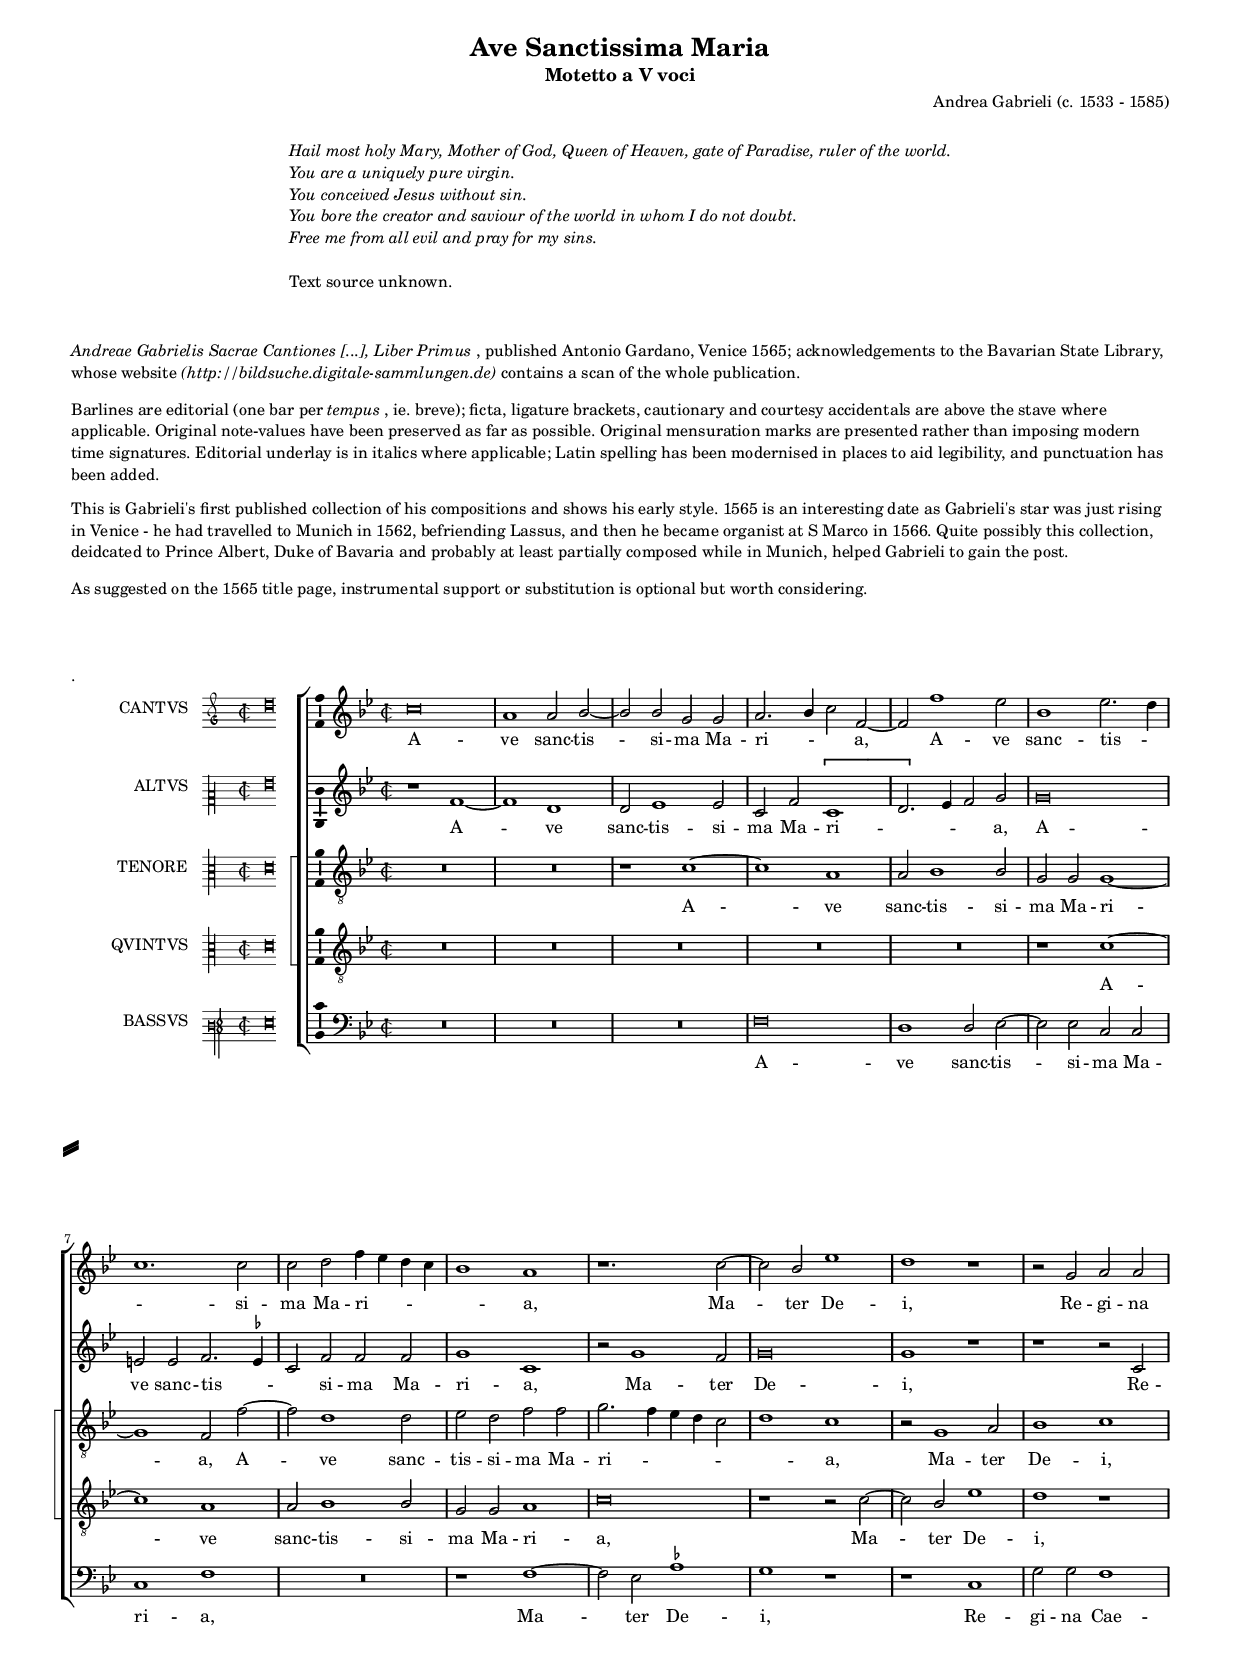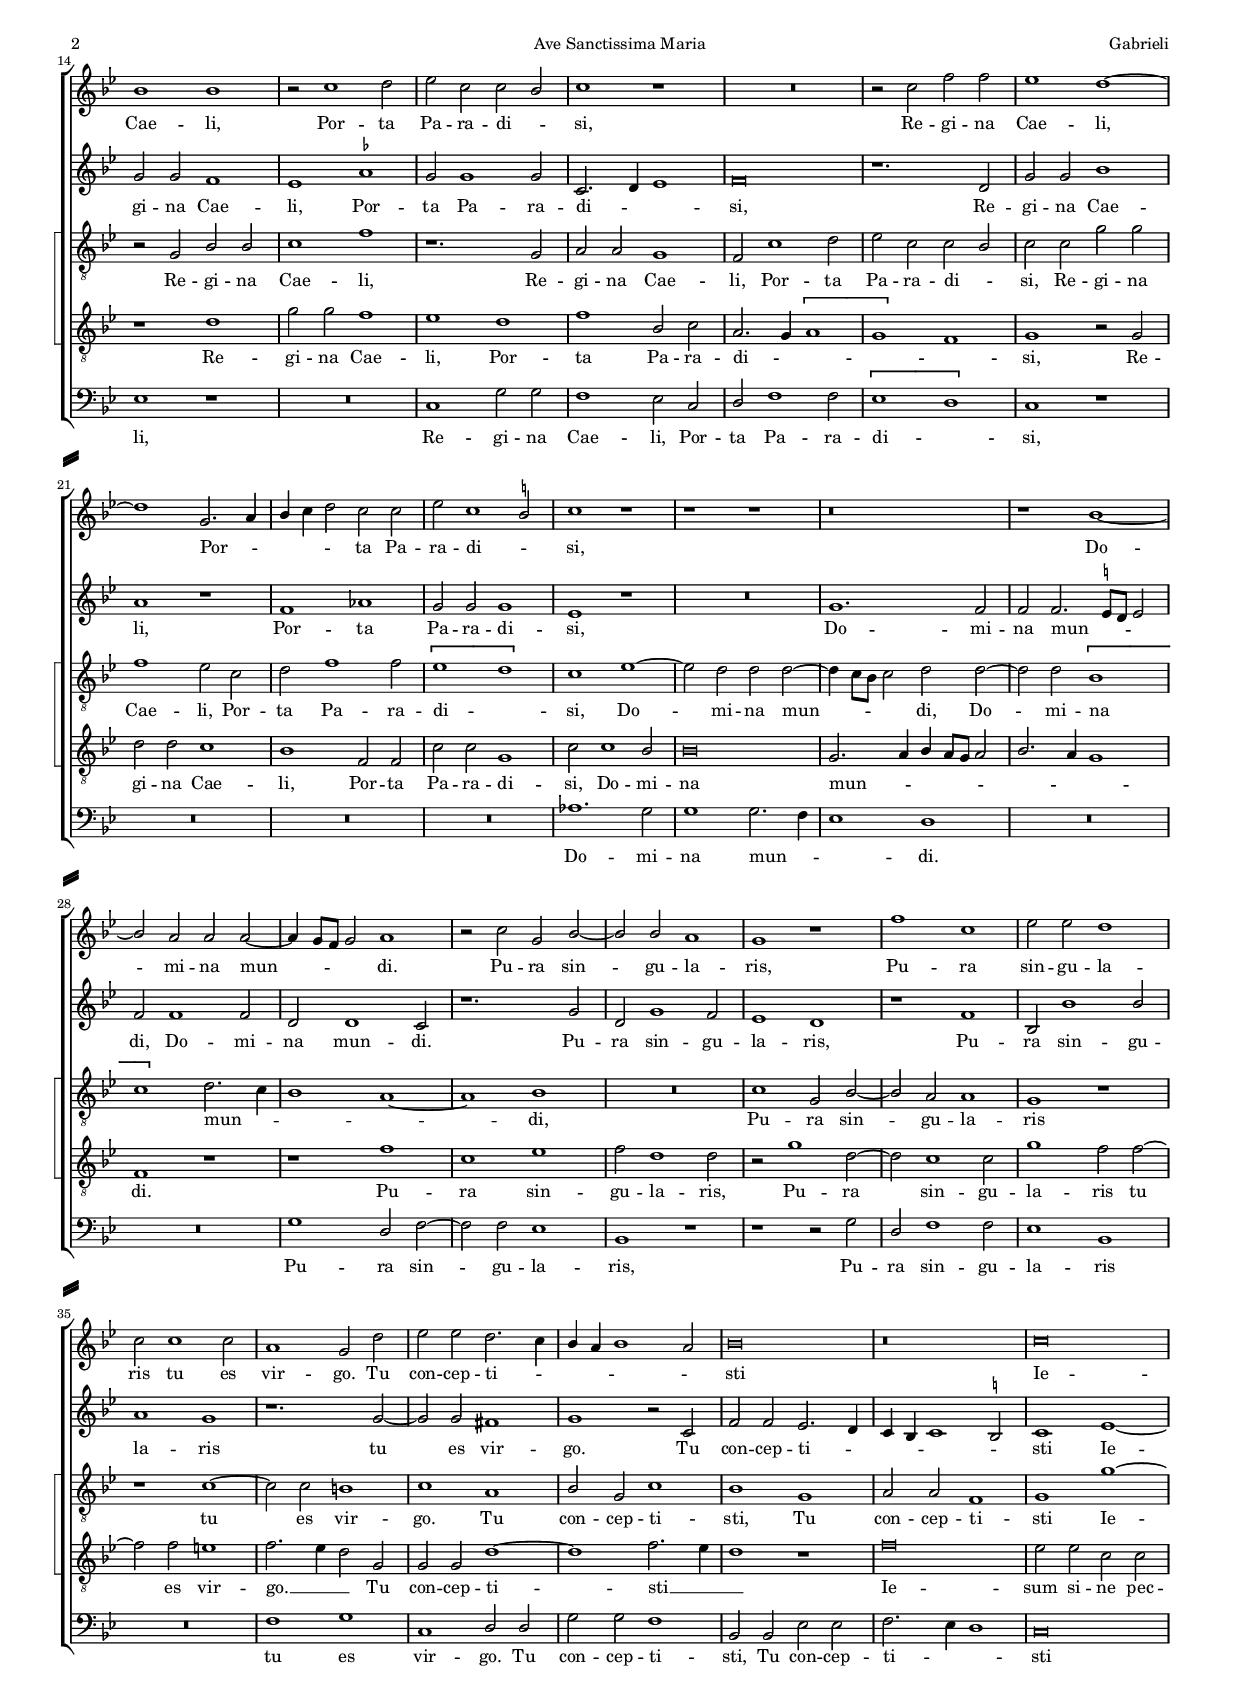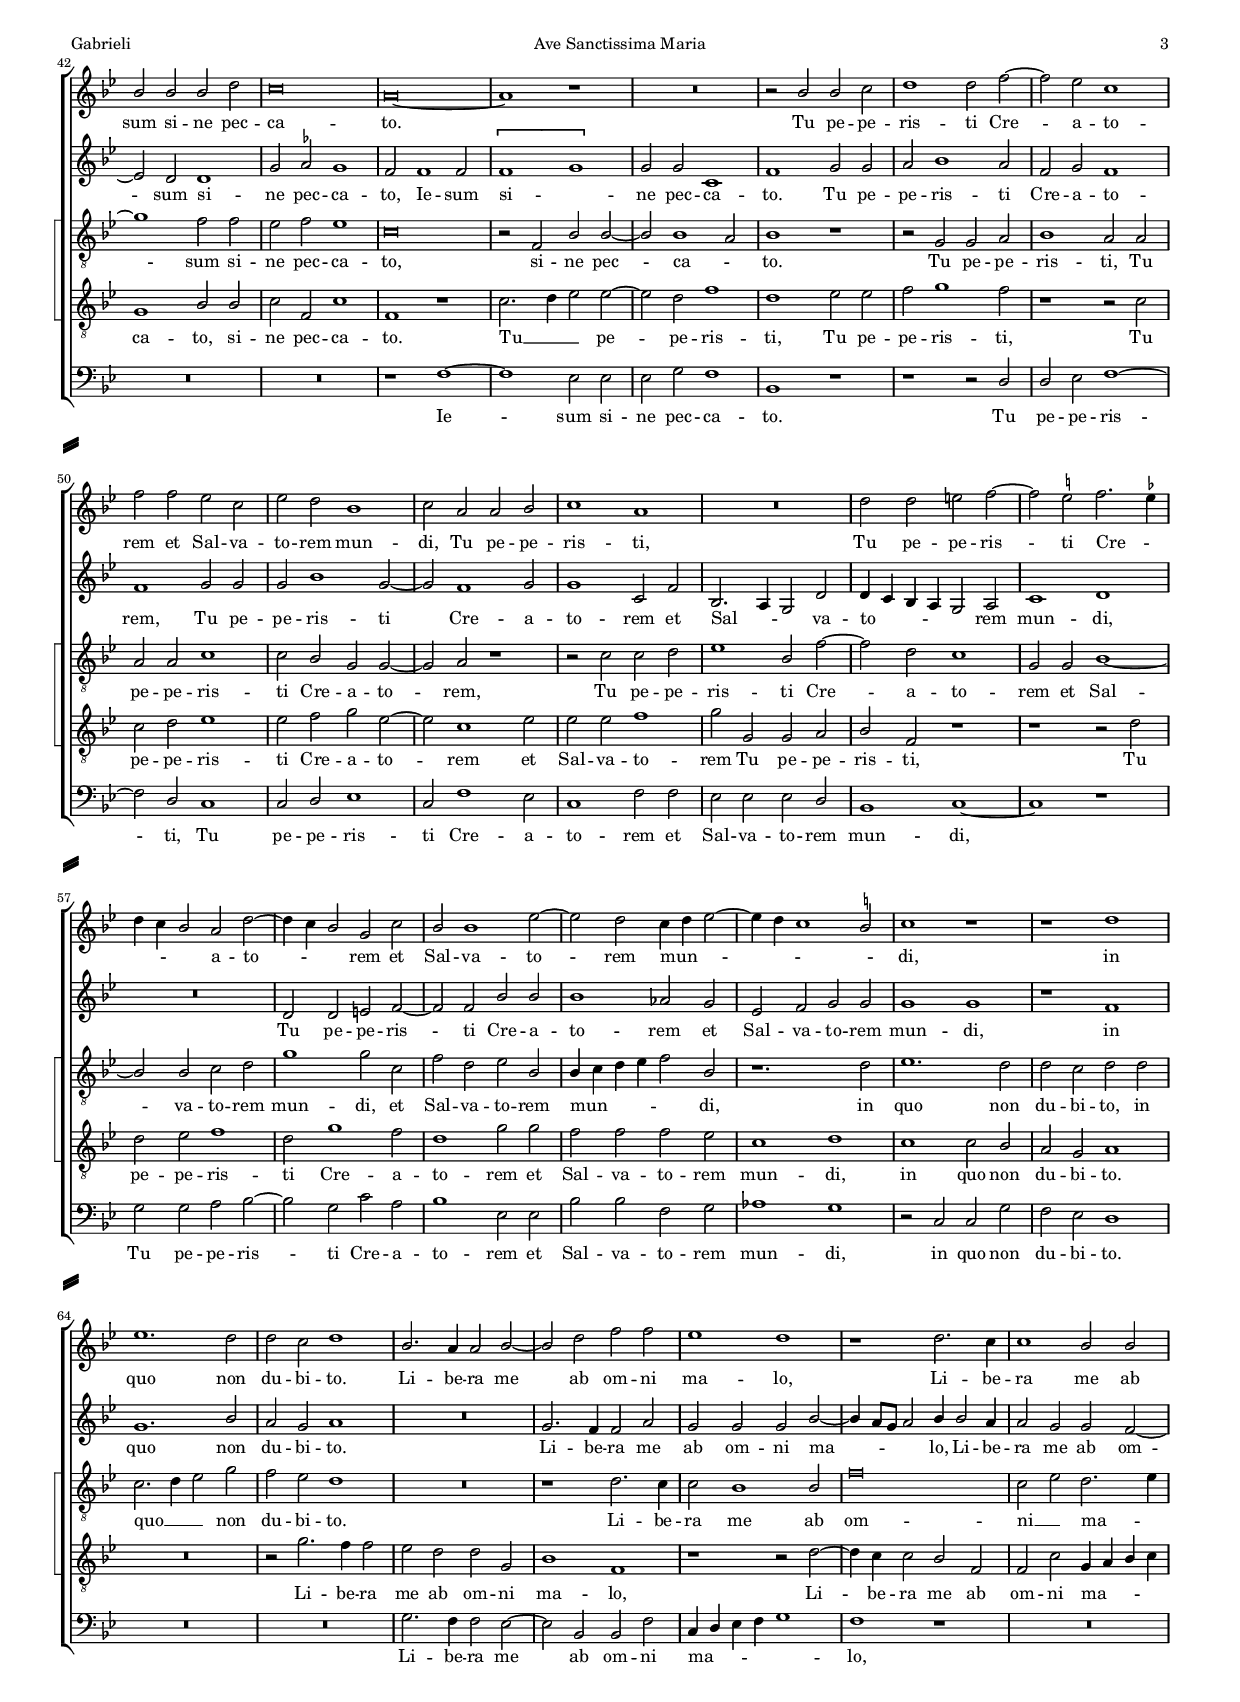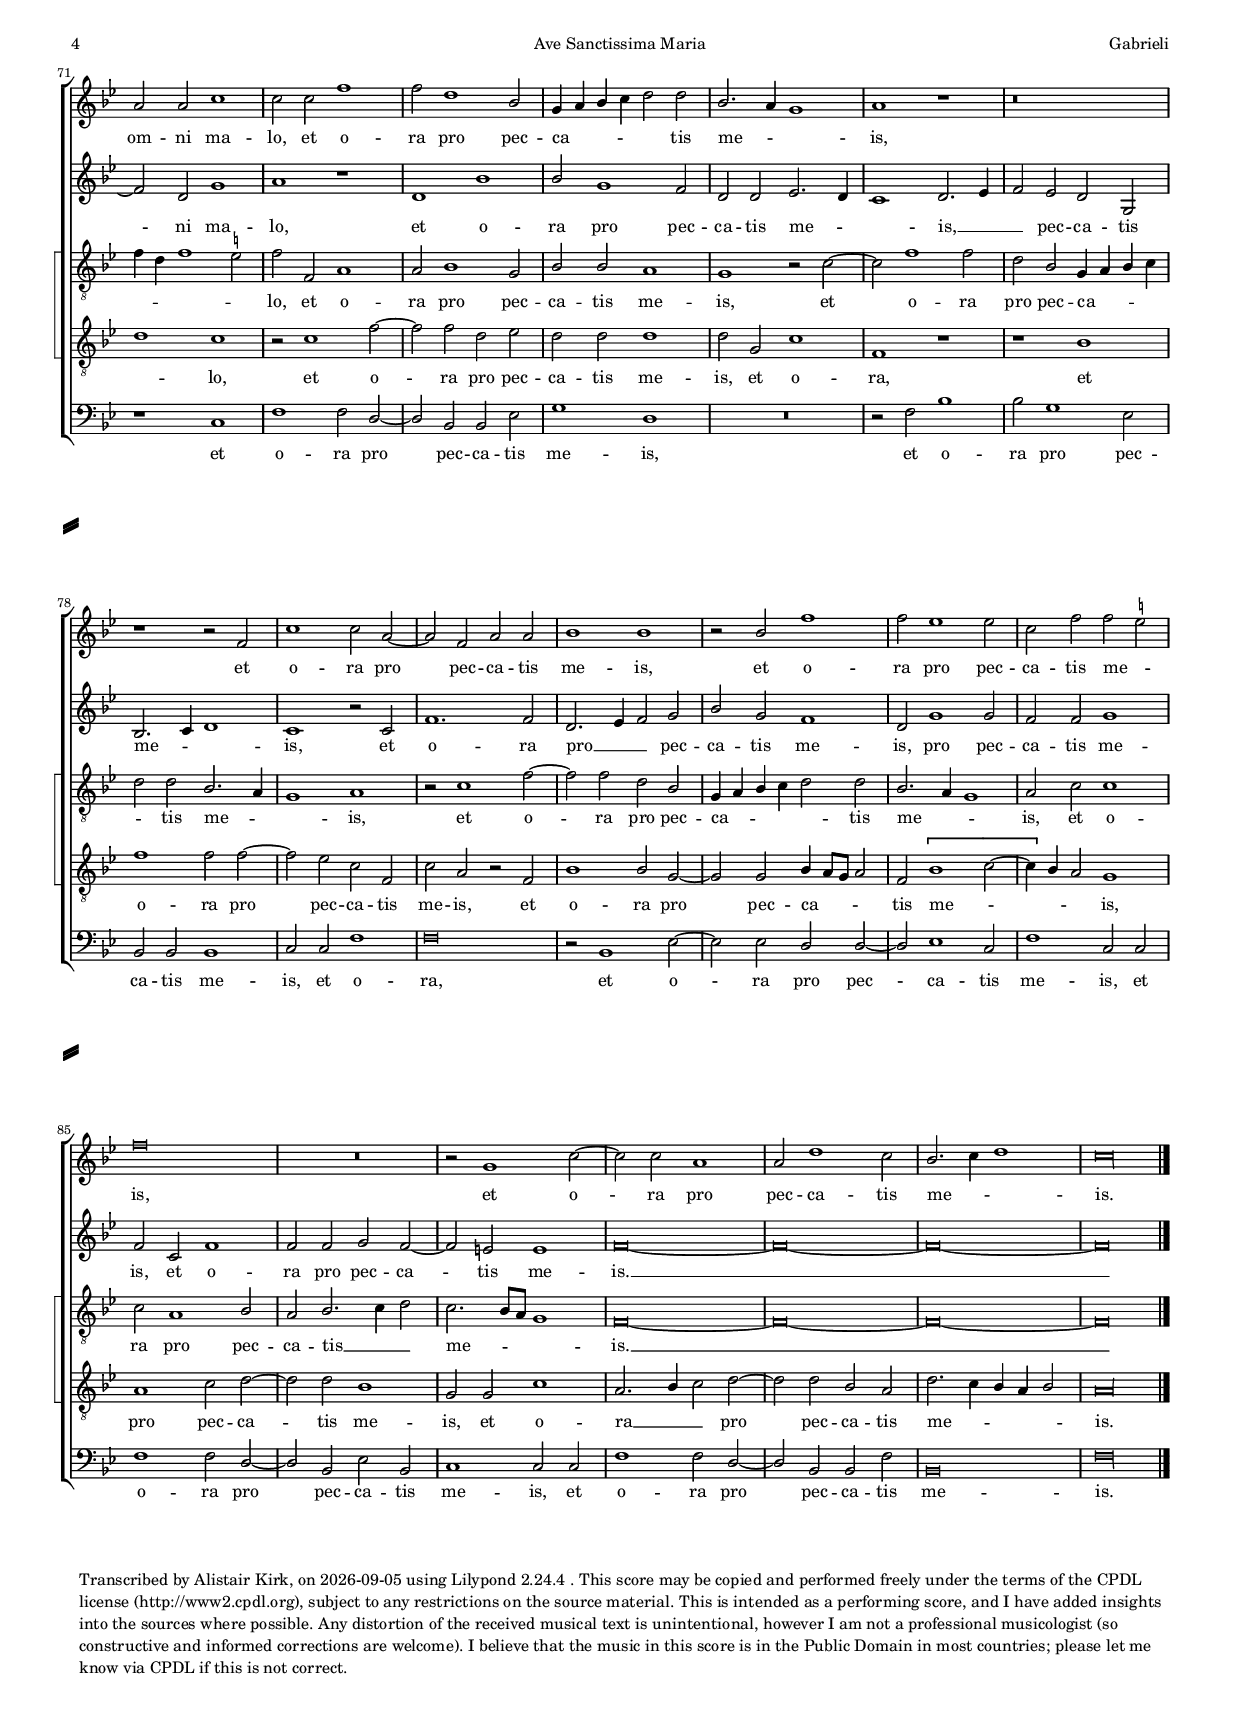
%
%  Alistair Kirk's Lilypond Template for Polyphonic Music - last revised 2018-09-03.
%
%
%  If you can't be bothered to learn how to use lilypond properly (fair enough) then you can still easily make many
%  commonly-needed changes to this score - including transposition, clefs, music size, titles etc etc - using my
%  easy online guide at https://guidallambert.github.io/MusicEditing/EasyLilypondCustomisation.html
%
%  Best edited using Frescobaldi!  Get it from frescobaldi.org - a highly recommended
%  Lilypond editor.  (I also highly recommend VSCode with its Git integration for version controlling.)
%


%%%%%%%%%%%%%%%%%%
% 1 - Description of this score
%%%%%%%%%%%%%%%%%%

%%% 1A - paper layout
%

#(set-default-paper-size "a4")
#(set-global-staff-size 14)
\paper {
        left-margin   = 12\mm
        right-margin   = 12\mm
        top-margin    = 10\mm
        bottom-margin = 10\mm
}

%%% 1B - titles
%

\header {
	title = "Ave Sanctissima Maria"
	subtitle = "Motetto a V voci"
	% poet = ""
	% subsubtitle = "VIII Vocum"
	% arranger = ""
	composer = "Andrea Gabrieli (c. 1533 - 1585)"
	% opus=""
}

hcomposer = "Gabrieli"
htitle = "Ave Sanctissima Maria"

%%% 1C - Transposition of the whole score.
%
% This works relative to c.
%  Ie. To keep the original pitch leave this as 'c' (without quotes).
% To transpose the whole score up a tone set to 'd'.  For down a tone, set to 'bes,' (note the comma) etc
%  Everything is transposed, including key signatures etc (but prefatory staves are not affected).

TranspositionInterval = bes,



%%% 1D - clefs and stave labels
%

StaveAClef =  "treble"
StaveALabel =  "CANTVS"

StaveBClef =  "treble"
StaveBLabel =  "ALTVS"

StaveCClef =  "treble_8"
StaveCLabel =  "TENORE"

StaveDClef =  "treble_8"
StaveDLabel =  "QVINTVS"

StaveEClef =   "bass"
StaveELabel =   "BASSVS"

StaveFClef =  "treble_8"
StaveFLabel =   "Altus"

StaveGClef =   "treble_8"
StaveGLabel =   "Tenor"

StaveHClef =   "bass"
StaveHLabel =   "Bassus"

%%% 1E - key and time signature
%

gkeysig = {\key c \major}  %  Nb.  don't need to change this even if transposing - see above
global = {
	\time 2/1  %nb this might be overridden elsewhere (actually thinking of getting rid of it here...
	\gkeysig
        \override Score.MetronomeMark #'transparent = ##t
}

%%%1f  - What sound and tempo to use for the output MIDI file
%

% Tempo:
% Set the first number in the line below to set the playback speed.
% The number controls the length of the semibreve (which is the
% tactus of most 16th century polyphony written in tempus imperfectum)
% Suggest something in the range of 35 (very slow) to 65 (very fast).
% 45 is my default.

midiTactus = #(ly:make-moment 55 1)

% Playback sound:
% I think ocarina sounds a bit like a chamber organ on most General MIDI
% soundbanks, and annoys me the least of all the various terrible options,
% but suit yourself!
% "recorder" may also be useful on your computer??

MidiPlaybackSound = "ocarina"


%%%%%%%%%%%%%%%%%%
% 2 - Generic 'technical' settings (shouldn't usually need to change any of these unless personal preference suggests otherwise)
%%%%%%%%%%%%%%%%%%

\layout {
	\context {
		\Voice
			\remove "Note_heads_engraver"
			\consists "Completion_heads_engraver"
			\override NoteHead #'style = #'baroque

                         % These two go together!
                         \override Slur #'transparent = ##t
                         \override AccidentalSuggestion #'avoid-slur = #'inside  % Doesm't seem to help (in that ficta are shown way outside the stave when theres a slur) but does at least suppress all the error messages in the log file!


			\remove "Rest_engraver"
			\consists "Completion_rest_engraver"
                        \override Stem #'neutral-direction = #up

	}
	\context {
		\Staff
			\consists Ambitus_engraver
                        %% \override Stem #'thickness = #0.9
                        \RemoveEmptyStaves
	}
        \context {
                \StaffGroup
                        \consists "Separating_line_group_engraver"
	}
        \context {
                 \Score
                          \override BarNumber #'padding = #1.5
                          %\override BarNumber #'font-size = #1
                          %\override BarLine #'transparent = ##t	%% Uncomment for Mensurstriche (also change from ChoirStaff to Staffgroup and comment out completion_heads_engraver etc
                          %\override BarLine #'hair-thickness = #0.9   %% Example of how to manipulate barlines
        }
        \context {
                \Lyrics
                       %\override LyricText #'font-size = #1.2
                       %\override LyricText #'whiteout = ##t		% Might help with mensurstriche
                       %\override LyricExtender #'whiteout = ##t	% Might help with mensurstriche
                       %\override LyricHyphen #'whiteout = ##t		% Might help with mensurstriche
	}
}
\paper {
	ragged-last-bottom = ##f
  	ragged-bottom = ##f
	system-separator-markup = \slashSeparator
        evenHeaderMarkup=\markup  \fill-line { \fromproperty #'page:page-number-string \htitle \hcomposer }
	oddHeaderMarkup= \markup  \fill-line { \on-the-fly #not-first-page \hcomposer \on-the-fly #not-first-page \htitle \on-the-fly #not-first-page \fromproperty #'page:page-number-string }
         top-system-spacing #'basic-distance = #7    % Top stave is a bit too close to the page headers.
         % systems-per-page = 3  	% Lilypond rarely needs forcing like this...
         %  system-count = 13   	% ditto
         % page-count = 8    		% ditto
}




%%% The main musical content is in the two linked files below:



%%%%%%%%%%%%%%%%%%
% Some useful definitions for early music
%%%%%%%%%%%%%%%%%%

italicas=\override LyricText #'font-shape = #'italic
rectas=\override LyricText #'font-shape = #'upright
ss=\once \set suggestAccidentals = ##t
ficta = \once \set suggestAccidentals = ##t
date = #(strftime "%Y-%m-%d" (localtime (current-time)))
%m0 = \melismaEnd
%m1 = \melisma

%% Defining graphics for unusual mensural time signatures!
#(
  define ((double-time-signature2 glyph a) grob) (
       grob-interpret-markup grob (
          markup  (
            #:line ( #:musicglyph glyph #:number #:vcenter a )
          )
       )
  )
)
#(
  define ((double-time-signature3 glyph a b) grob) (
       grob-interpret-markup grob (
          markup  (
            #:line ( #:musicglyph glyph #:vcenter #:column (a b) )
          )
       )
  )
)
#(
  define ((custom-time-signature glyph) grob) (
       grob-interpret-markup grob (
          markup  (
            #:line ( #:musicglyph glyph)
          )
       )
  )
)


%%%%%%%%%%%%%%%%%%
% 3 - Score content: notes
%%%%%%%%%%%%%%%%%%

%\language "english"

StaveANotes = {

  % clef c1  % tweak / uncomment for debugging - this should override the clef in the score block

  \override Score.TimeSignature.stencil =
    #(custom-time-signature "timesig.mensural22")
  \time 2/1

  %\mark \markup \italic {"Prima Pars"}

  		d''\breve b'1 b'2 c''1 c''2 a'2 a'2 b'2. \melisma c''4 d''2 \melismaEnd g'1
		g''1 f''2   c''1  f''2. \melisma e''4  d''1. \melismaEnd d''2 d''2 e''2 g''4 \melisma f''4 e''4 d''4 c''1 \melismaEnd b'1
	r1.	d''1 c''2 f''1 e''1
	r1.	a'2 b'2 b'2 c''1 c''1

	r2	d''1 e''2 f''2 d''2 d''2 \melisma c''2 \melismaEnd d''1
	r1 R\breve r2
		d''2 g''2 g''2 f''1 e''\breve a'2. \melisma b'4 c''4 d''4 e''2 \melismaEnd d''2 d''2 f''2 d''1 \melisma \ficta cis''2 \melismaEnd d''1
	r\breve r\longa
		c''1. b'2 b'2 b'2. \melisma a'8 g'8 a'2 \melismaEnd b'1
	r2	d''2 a'2 c''1 c''2 b'1 a'1
	r1 	g''1 d''1 f''2 f''2 e''1 d''2 d''1 d''2 b'1 a'2
		e''2 f''2 f''2 e''2. \melisma d''4 c''4 b'4 c''1 b'2 \melismaEnd c''\breve
	r\breve
		d''\breve c''2 c''2 c''2 e''2 d''\breve b'\breve.
	r1 R\breve r2
		c''2 c''2 d''2 e''1 e''2 g''1 f''2 d''1 g''2 g''2 f''2 d''2 f''2 e''2 c''1 d''2 b'2 b'2 c''2 d''1 b'1
	R\breve
		e''2 e''2 fis''2 g''1 \ficta fis''2 g''2. \melisma \ficta f''4 e''4 d''4 c''2 \melismaEnd b'2 e''2. \melisma d''4 c''2 \melismaEnd a'2
		d''2 c''2 c''1 f''1 e''2 d''4 \melisma e''4 f''2. e''4 d''1 \ficta cis''2 \melismaEnd d''1
	r\breve
		e''1 f''1. e''2 e''2 d''2 e''1 c''2. b'4 b'2 c''1 e''2 g''2 g''2 f''1 e''1
	r1	e''2. d''4 d''1 c''2 c''2 b'2 b'2 d''1 d''2
		d''2 g''1 g''2 e''1 c''2 a'4 \melisma b'4 c''4 d''4 e''2 \melismaEnd e''2 c''2. \melisma b'4 a'1 \melismaEnd b'1
	r\longa r2
		g'2 d''1 d''2 b'1 g'2 b'2 b'2 c''1 c''1
	r2	c''2 g''1 g''2 f''1 f''2 d''2 g''2 g''2 \melisma \ficta fis''2 \melismaEnd g''\breve
	R\breve r2
		a'1 d''1 d''2 b'1 b'2 e''1 d''2 c''2. \melisma d''4 e''1 \melismaEnd d''\maxima*1/4

  %\override Score.TimeSignature.stencil =
  %   #(double-time-signature2 "timesig.mensural98" "3")
  % \time 3/2

  % \cadenzaOn

  %  b'\maxima*1/4
    \bar "|."
  %\cadenzaOff


}
StaveBNotes = {

  % clef c3  % tweak / uncomment for debugging - this should override the clef in the score block

   	r1	g'\breve e'1 e'2 f'1 f'2 d'2 g'2 \[ d'1 \melisma e'2. \] f'4 g'2 \melismaEnd a'2
		a'\breve fis'2 fis'2 g'2. \melisma \ficta f'4 d'2 \melismaEnd g'2 g'2 g'2 a'1 d'1
	r2	a'1 g'2 a'\breve a'1
	r1 r1 r2
		d'2 a'2 a'2 g'1 f'1
		\ficta bes'1 a'2 a'1 a'2 d'2. \melisma e'4 f'1 \melismaEnd g'\breve
	r1.	e'2 a'2 a'2 c''1 b'1
	r1	g'1 bes'1 a'2 a'2 a'1 f'1
	r1 R\breve
		a'1. g'2 g'2 g'2. \melisma \ficta fis'8 e'8 \ficta fis'2 \melismaEnd g'2
		g'1 g'2 e'2 e'1 d'2
	r1.	a'2 e'2 a'1 g'2 f'1 e'1
	r1	g'1 c'2 c''1 c''2 b'1 a'1
	r1.	a'1 a'2 gis'1 a'1
	r2	d'2 g'2 g'2 f'2. \melisma e'4 d'4 c'4 d'1 \ficta cis'2 \melismaEnd d'1 f'1. e'2
		e'1 a'2 \ficta bes'2 a'1 g'2 g'1 g'2
		\[ g'1 \melisma a'1 \melismaEnd \] a'2 a'2 d'1 g'1
		a'2 a'2 b'2 c''1 b'2 g'2 a'2 g'1 g'1
		a'2 a'2 a'2 c''1 a'1 g'1 a'2 a'1 d'2
		g'2 c'2. \melisma b4 a2 \melismaEnd e'2 e'4 \melisma d'4 c'4 b4 a2 \melismaEnd b2 d'1 e'1
	R\breve
		e'2 e'2 fis'2 g'1 g'2 c''2 c''2 c''1 bes'2
		a'2 f'2 g'2 a'2 a'2 a'1 a'1
	r1	g'1 a'1. c''2 b'2 a'2 b'1
	R\breve
		a'2. g'4 g'2 b'2 a'2 a'2 a'2 c''2. \melisma b'8 a'8 b'2 \melismaEnd c''4
		c''2 b'4 b'2 a'2 a'2 g'1 e'2 a'1 b'1
	r1	e'1 c''1 c''2 a'1 g'2 e'2 e'2 f'2. \melisma e'4 d'1 \melismaEnd e'2. \melisma f'4 g'2 \melismaEnd
		f'2 e'2 a2 c'2. \melisma d'4 e'1 \melismaEnd d'1
	r2	d'2 g'1. g'2 e'2. \melisma f'4 g'2 \melismaEnd a'2 c''2 a'2 g'1 e'2
		a'1 a'2 g'2 g'2 a'1 g'2
		d'2 g'1 g'2 g'2 a'2 g'1 fis'2 fis'1 g'\maxima
}
StaveCNotes = {

  % clef c4  % tweak / uncomment for debugging - this should override the clef in the score block

 	R\longa r1
		d'\breve b1 b2 c'1 c'2 a2 a2 a\breve g2
		g'1 e'1 e'2 f'2 e'2  g'2 g'2 a'2. \melisma g'4 f'4 e'4 d'2 e'1 \melismaEnd d'1
	r2	a1 b2 c'1 d'1
	r2	a2 c'2 c'2 d'1 g'1
	r1. 	a2 b2 b2 a1 g2
		d'1 e'2 f'2 d'2 d'2 \melisma c'2 \melismaEnd d'2
		d'2 a'2 a'2 g'1 f'2 d'2 e'2 g'1 g'2 \[ f'1 \melisma e'1 \melismaEnd \] d'1
		f'1. e'2 e'2 e'2. \melisma d'8 c'8 d'2 \melismaEnd e'2
		e'1 e'2 \[ c'1 \melisma d'1 \melismaEnd \] e'2. \melisma d'4 c'1 b\breve \melismaEnd c'1
	R\breve
		d'1 a2 c'1 b2 b1 a1
		r\breve
		d'1. d'2 cis'1 d'1 b1 c'2 a2 d'1 c'1
		a1 b2 b2 g1 a1
		a'\breve g'2 g'2 f'2 g'2 f'1 d'\breve
	r2	g2 c'2 c'1 c'1 \melisma b2 \melismaEnd c'1
	r1.	a2 a2 b2 c'1 b2
		b2 b2 b2 d'1 d'2 c'2 a2 a1 b2
	r1.	d'2 d'2 e'2 f'1 c'2 g'1 e'2 d'1 a2
		a2 c'1. c'2 d'2 e'2 a'1 a'2
		d'2 g'2 e'2 f'2 c'2 c'4 \melisma d'4 e'4 f'4 g'2 \melismaEnd c'2
	r1.	e'2 f'1. e'2 e'2 d'2 e'2
		e'2 d'2. \melisma e'4 f'2 \melismaEnd a'2 g'2 f'2 e'1
	R\breve r1
	e'2. d'4 d'2 c'1 c'2 g'\breve d'2 \melisma f'2 \melismaEnd e'2. \melisma f'4 g'4 e'4 g'1 \ficta fis'2 \melismaEnd g'2
		g2 b1 b2 c'1 a2 c'2 c'2 b1 a1
	r2	d'1 g'1 g'2 e'2 c'2 a4 \melisma b4 c'4 d'4 e'2 \melismaEnd e'2 c'2. \melisma b4 a1 \melismaEnd b1
	r2	d'1 g'1 g'2 e'2 c'2 a4 \melisma b4 c'4 d'4 e'2 \melismaEnd e'2 c'2. \melisma b4 a1 \melismaEnd b2
		d'2 d'1 d'2 b1 c'2 b2 c'2. \melisma d'4 e'2 \melismaEnd d'2. \melisma c'8 b8 a1 \melismaEnd g\maxima
}
StaveDNotes = {
  	R\longa R\longa R\breve r1
  	d'\breve b1 b2 c'1 c'2 a2 a2 b1 d'\breve
	r1 r2	d'1 c'2 f'1 e'1
	r\breve e'1 a'2 a'2 g'1 f'1 e'1 g'1 c'2 d'2 b2. \melisma a4 \[ b1 a1 \] g1 \melismaEnd a1
	r2	a2 e'2 e'2 d'1 c'1 g2 g2 d'2 d'2 a1 d'2
	d'1 c'2 c'\breve a2. \melisma b4 c'4 b8 a8 b2 c'2. b4 a1 \melismaEnd g1
	r\breve
		g'1 d'1 f'1 g'2 e'1 e'2
	r2	a'1 e'1 d'1 d'2 a'1 g'2
		g'1 g'2 fis'1 g'2. \melisma f'4 e'2 \melismaEnd
		a2 a2 a2 e'\breve g'2. \melisma f'4 e'1 \melismaEnd
	r1	g'\breve f'2 f'2 d'2 d'2 a1 c'2
		c'2 d'2 g2 d'1 g1
	r1	d'2. \melisma e'4 f'2 \melismaEnd f'1 e'2 g'1 e'1
		f'2 f'2 g'2 a'1 g'2
	r1 r2 	d'2 d'2 e'2 f'1 f'2 g'2 a'2 f'1 d'1
		f'2 f'2 f'2 g'1 a'2
		a2 a2 b2 c'2 g2
	r1 r1 r2
		e'2 e'2 f'2 g'1 e'2 a'1 g'2 e'1 a'2
		a'2 g'2 g'2 g'2 f'2 d'1 e'1
		d'1 d'2 c'2 b2 a2 b1
	R\breve r2
		a'2. g'4 g'2 f'2 e'2 e'2 a2 c'1 g1
	r1 r2	e'2. d'4 d'2 c'2 g2 g2 d'2 a4 \melisma b4 c'4 d'4 e'1 \melismaEnd d'1
	r2	d'1 g'1 g'2 e'2 f'2 e'2 e'2 e'1 e'2
		a2 d'1 g1
		r1 r1	c'1 g'1 g'2 g'1 f'2 d'2 g2 d'2 b2
	r2	g2 c'1 c'2 a1 a2 c'4 \melisma b8 a8 b2 \melismaEnd g2 \[ c'1 \melisma d'2. \] c'4 b2 \melismaEnd a1
		b1 d'2 e'1 e'2 c'1 a2
		a2 d'1 b2. \melisma c'4 d'2 \melismaEnd e'1 e'2 c'2 b2 e'2. \melisma d'4 c'4 b4 c'2 \melismaEnd b\maxima*1/4

}
StaveENotes = {  

  % clef c4  % tweak / uncomment for debugging - this should override the clef in the score block

   	R\longa R\breve
		g\breve e1 e2 f1 f2 d2 d2 d1 g1
	R\breve r1
	g1. f2 \ficta bes1 a1
	r1 r1	d1 a2 a2 g1 f1
	r1 R\breve
		d1 a2 a2 g1 f2 d2 e2 g1 g2 \[ f1 \melisma e1 \melismaEnd \] d1
	r1 R\longa R\breve
		bes1. a2 a1 a2. \melisma g4 f1 \melismaEnd e1
	R\longa
		a1 e2 g1 g2 f1 c1
	r1 r1 r2
		a2 e2 g1 g2 f1 c1
	R\breve
		g1 a1 d1 e2 e2 a2 a2 g1 c2
		c2 f2 f2 g2. \melisma f4 e1 \melismaEnd d\breve
	R\longa r1
		g\breve f2 f2 f2 a2 g1 c1
	r1 r1 r2
		e2 e2 f2 g1. e2
		d1 d2 e2 f1 d2 g1 f2 d1 g2
		g2 f2 f2 f2 e2 c1 d\breve
	r1	a2 a2 b2 c'1 a2 d'2 b2 c'1 f2
		f2 c'2 c'2 g2 a2 bes1 a1
	r2	d2 d2 a2 g2 f2 e1
	R\longa
		a2. g4 g2 f1 c2 c2 g2 d4 \melisma e4 f4 g4 a1 \melismaEnd g1
	r1 R\breve r1
		d1 g1 g2 e1 c2 c2 f2 a1 e1
	R\breve r2
		g2 c'1 c'2 a1 f2 c2 c2 c1 d2 d2 g1 g\breve
	r2	c1 f1 f2 e2 e1 f1 d2 g1 d2
		d2 g1 g2 e1 c2 f2 c2 d1 d2
		d2 g1 g2 e1 c2 c2 g2 c\breve g\maxima*1/4

}
StaveFNotes = {  }
StaveGNotes = {  }
StaveHNotes = {  }

% Convenient overrides - comment and uncomment to add and remove staves for quick debugging / rendering purposes:
% StaveANotes = {  }
% StaveBNotes = {  }
% StaveCNotes = {  }
% StaveDNotes = {  }
% StaveENotes = {  }
% StaveFNotes = {  }
% StaveGNotes = {  }
% StaveHNotes = {  }

%%%%%%%%%%%%%%%%%%
% 4 - Score content: text / lyrics
%%%%%%%%%%%%%%%%%%

StaveALyrics = \lyricmode {
      A -- ve sanc -- tis -- si -- ma Ma -- ri -- a,
      A -- ve sanc -- tis -- si -- ma Ma -- ri -- a,
      Ma -- ter De -- i,
      Re -- gi -- na Cae -- li,
      Por -- ta Pa -- ra -- di -- si,
      Re -- gi -- na Cae -- li,
      Por -- ta Pa -- ra -- di -- si,
      Do -- mi -- na mun -- di.
      Pu -- ra sin -- gu -- la -- ris,
      Pu -- ra sin -- gu -- la -- ris tu es vir -- go.
      Tu con -- cep -- ti -- sti Ie -- sum si -- ne pec -- ca -- to.
      Tu pe -- pe -- ris -- ti Cre -- a -- to -- rem et Sal -- va -- to -- rem mun -- di,
      Tu pe -- pe -- ris -- ti,
      Tu pe -- pe -- ris -- ti Cre -- a -- to -- rem et Sal -- va -- to -- rem mun -- di,
      in quo non du -- bi -- to.
      Li -- be -- ra me ab om -- ni ma -- lo,
      Li -- be -- ra me ab om -- ni ma -- lo,
      et o -- ra pro pec -- ca -- tis me -- is,
      et o -- ra pro pec -- ca -- tis me -- is,
      et o -- ra pro pec -- ca -- tis me -- is,
      et o -- ra pro pec -- ca -- tis me -- is.
}
StaveBLyrics = \lyricmode {
      A -- ve sanc -- tis -- si -- ma Ma -- ri -- a,
      A -- ve sanc -- tis -- si -- ma Ma -- ri -- a,
      Ma -- ter De -- i,
      Re -- gi -- na Cae -- li,
      Por -- ta Pa -- ra -- di -- si,
      Re -- gi -- na Cae -- li,
      Por -- ta Pa -- ra -- di -- si,
      Do -- mi -- na mun -- di,
      Do -- mi -- na mun -- di.
      Pu -- ra sin -- gu -- la -- ris,
      Pu -- ra sin -- gu -- la -- ris tu es vir -- go.
      Tu con -- cep -- ti -- sti Ie -- sum si -- ne pec -- ca -- to,
      Ie -- sum si -- ne pec -- ca -- to.
      Tu pe -- pe -- ris -- ti Cre -- a -- to -- rem,
      Tu pe -- pe -- ris -- ti Cre -- a -- to -- rem et Sal -- va -- to -- rem mun -- di,
      Tu pe -- pe -- ris -- ti Cre -- a -- to -- rem et Sal -- va -- to -- rem mun -- di,
      in quo non du -- bi -- to.
      Li -- be -- ra me ab om -- ni ma -- lo,
      Li -- be -- ra me ab om -- ni ma -- lo,
      et o -- ra pro pec -- ca -- tis me -- is, __
      pec -- ca -- tis me -- is,
      et o -- ra pro __ pec -- ca -- tis me -- is,
      pro pec -- ca -- tis me -- is,
      et o -- ra pro pec -- ca -- tis me -- is. __
}
StaveCLyrics = \lyricmode {
    A -- ve sanc -- tis -- si -- ma Ma -- ri -- a,
    A -- ve sanc -- tis -- si -- ma Ma -- ri -- a,
    Ma -- ter De -- i,
    Re -- gi -- na Cae -- li,
    Re -- gi -- na Cae -- li,
    Por -- ta Pa -- ra -- di -- si,
    Re -- gi -- na Cae -- li,
    Por -- ta Pa -- ra -- di -- si,
    Do -- mi -- na mun -- di,
    Do -- mi -- na mun -- di,
    Pu -- ra sin -- gu -- la -- ris tu es vir -- go.
    Tu con -- cep -- ti -- sti,
    Tu con -- cep -- ti -- sti Ie -- sum si -- ne pec -- ca -- to,
    si -- ne pec -- ca -- to.
    Tu pe -- pe -- ris -- ti,
    Tu pe -- pe -- ris -- ti Cre -- a -- to -- rem,
    Tu pe -- pe -- ris -- ti Cre -- a -- to -- rem et Sal -- va -- to -- rem mun -- di,
    et Sal -- va -- to -- rem mun -- di,
    in quo non du -- bi -- to,
    in quo __ non du -- bi -- to.
    Li -- be -- ra me ab om -- ni __ ma -- lo,
    et o -- ra pro pec -- ca -- tis me -- is,
    et o -- ra pro pec -- ca -- tis me -- is,
    et o -- ra pro pec -- ca -- tis me -- is,
    et o -- ra pro pec -- ca -- tis __ me -- is. __
}
StaveDLyrics = \lyricmode {
    A -- ve sanc -- tis -- si -- ma Ma -- ri -- a,
    Ma -- ter De -- i,
    Re -- gi -- na Cae -- li,
    Por -- ta Pa -- ra -- di -- si,
    Re -- gi -- na Cae -- li,
    Por -- ta Pa -- ra -- di -- si,
    Do -- mi -- na mun -- di.
    Pu -- ra sin -- gu -- la -- ris,
    Pu -- ra sin -- gu -- la -- ris tu es vir -- go. __
    Tu con -- cep -- ti -- sti __ Ie -- sum si -- ne pec -- ca -- to,
    si -- ne pec -- ca -- to.
    Tu __ pe -- pe -- ris -- ti,
    Tu pe -- pe -- ris -- ti,
    Tu pe -- pe -- ris -- ti Cre -- a -- to -- rem et Sal -- va -- to -- rem
    Tu pe -- pe -- ris -- ti,
    Tu pe -- pe -- ris -- ti Cre -- a -- to -- rem et Sal -- va -- to -- rem mun -- di,
    in quo non du -- bi -- to.
    Li -- be -- ra me ab om -- ni ma -- lo,
    Li -- be -- ra me ab om -- ni ma -- lo,
    et o -- ra pro pec -- ca -- tis me -- is,
    et o -- ra,
    et o -- ra pro pec -- ca -- tis me -- is,
    et o -- ra pro pec -- ca -- tis me -- is,
    pro pec -- ca -- tis me -- is,
    et o -- ra __ pro pec -- ca -- tis me -- is.
}
StaveELyrics = \lyricmode {
      A -- ve sanc -- tis -- si -- ma Ma -- ri -- a,
      Ma -- ter De -- i,
      Re -- gi -- na Cae -- li,
      Re -- gi -- na Cae -- li,
      Por -- ta Pa -- ra -- di -- si,
      Do -- mi -- na mun -- di.
      Pu -- ra sin -- gu -- la -- ris,
      Pu -- ra sin -- gu -- la -- ris tu es vir -- go.
      Tu con -- cep -- ti -- sti,
      Tu con -- cep -- ti -- sti Ie -- sum si -- ne pec -- ca -- to.
      Tu pe -- pe -- ris -- ti,
      Tu pe -- pe -- ris -- ti Cre -- a -- to -- rem et Sal -- va -- to -- rem mun -- di,
      Tu pe -- pe -- ris -- ti Cre -- a -- to -- rem et Sal -- va -- to -- rem mun -- di,
      in quo non du -- bi -- to.
      Li -- be -- ra me ab om -- ni ma -- lo,
      et o -- ra pro pec -- ca -- tis me -- is,
      et o -- ra pro pec -- ca -- tis me -- is,
      et o -- ra,
      et o -- ra pro pec -- ca -- tis me -- is,
      et o -- ra pro pec -- ca -- tis me -- is,
      et o -- ra pro pec -- ca -- tis me -- is.
}
StaveFLyrics = \lyricmode {  
      
      }
StaveGLyrics = \lyricmode { A }
StaveHLyrics = \lyricmode { A }

 % Tanslation and attribution of text
 \markup {
        \vspace #1
	\fill-line {
		\column {
      \vspace #1
			%\line { Prima Pars }
			\line { \italic { Hail most holy Mary, Mother of God, Queen of Heaven, gate of Paradise, ruler of the world. }}
			\line { \italic { You are a uniquely pure virgin. }}
			\line { \italic { You conceived Jesus without sin. }}
			\line { \italic { You bore the creator and saviour of the world in whom I do not doubt. }}
			\line { \italic { Free me from all evil and pray for my sins. }}

			\vspace #1
			\line { Text source unknown. }


		}
	}
}


%%%%%%%%%%%%%%%%%%
% 5 - Editorial content, including prefatory stave / incipit settings and notes
%%%%%%%%%%%%%%%%%%

 %  Should very rarely need to be touched once a given piece has been typeset

% 5a Editorial method and comments
\markup {
    \vspace #3
    \column {
          %\wordwrap  { \italic { Music source and editorial comments go here.} }

          \wordwrap  {
              \italic {Andreae Gabrielis Sacrae Cantiones [...], Liber Primus}
              , published Antonio Gardano, Venice 1565;
              acknowledgements to the Bavarian State Library,
              whose website \italic{(http://bildsuche.digitale-sammlungen.de)} contains a scan of the whole publication.
          }
          \vspace #1
          \wordwrap  {
              Barlines are editorial (one bar per \italic {tempus}, ie. breve); 
              ficta, ligature brackets, cautionary and courtesy accidentals are above the stave where applicable. 
              Original note-values have been preserved as far as possible.
              Original mensuration marks are presented rather than imposing modern time signatures.
              Editorial underlay is in italics where applicable;
              Latin spelling has been modernised in places to aid legibility, and punctuation has been
              added.
          }
          \vspace #1
          \wordwrap {
              This is Gabrieli's first published collection of his compositions
              and shows his early style.  1565 is an interesting date as Gabrieli's
              star was just rising in Venice - he had travelled to Munich in 1562,
              befriending Lassus, and then he became organist at S Marco in 1566.
              Quite possibly this collection,  deidcated to Prince Albert, Duke of Bavaria
              and probably at least partially composed while in Munich,
              helped Gabrieli to gain the post.
          }
          \vspace #1
          \wordwrap {
              As suggested on the 1565 title page, instrumental support or substitution
              is optional but worth considering.
	  }
	  \vspace #3
	  .
    }
}

%% 5b - Plainsong incipit - obviously, comment out as required.
%\score   {
%    \transpose c \TranspositionInterval <<
%          \new Staff \with { \remove "Time_signature_engraver" \remove "Ambitus_engraver" } {
%                \set Staff.instrumentName = "Intonation"
%                \clef "treble_8"  \global  \cadenzaOn              <<  {
%                          \override Voice.Slur #'tran%sparent = ##f
%                          f4 s8 f4 s8 f4( g4) s8 g4.
%                      }\addlyrics {  In -- ci -- pit here. }
%               >>
%          }
%     >>
%    \layout {\context { \Voice \remove "Stem_engraver" } }
%}


% 5c - Prefatory staves
\layout {   % Need to modify a couple of settings in the main score layout as well
             indent=4\cm
              \context { \Staff
                         \override InstrumentName #'padding = 2
                         \override InstrumentName #'self-alignment-X = #RIGHT
              }
}
PrefatorySettings = {
  		%\override NoteHead   #'style = #'neomensural      % ie. can set to either Mensural or Neomensural
		%\override Rest #'style = #'neomensural
		%\override Staff.TimeSignature #'style = #'neomensural
                \override Flag #'style = #'mensural
                \autoBeamOff
                 \override Staff.InstrumentName #'Y-extent = #'(-4 . 4)
                 \override Staff.InstrumentName #'self-alignment-X = #RIGHT
                \override Staff.InstrumentName #'padding = 2
                % Uncomment these if you want eg. double b flat in key sig using c2 or f3 clef etc
                % May also have to tweak the numbers (4 vs 5 etc)
                \override Staff.KeySignature.flat-positions = #'((-4 . 4))
                \override Staff.KeySignature.sharp-positions = #'((-4 . 4))
                \cadenzaOn
                \key c \major
		\time 2/2
                \huge
}
PrefatoryLayout = \layout {   % Set the layout inside the incipit
		\context {\Voice
			\remove Ligature_bracket_engraver
			\consists Mensural_ligature_engraver

		}
                \context { \Staff \remove Ambitus_engraver}
		line-width=5
                indent =  0
                ragged-right = ##f
		ragged-last = ##f
                system-count = #1
}
PrefStaveA = \markup {
	\score {
                \new MensuralVoice {
                    \set Staff.instrumentName=\StaveALabel
                    \PrefatorySettings
                    \clef "petrucci-g2"
                    d''\breve
                     \bar"" \skip1
		}  \layout {\PrefatoryLayout}
	}
}
PrefStaveB = \markup {
	\score {
                \new MensuralVoice {
                    \set Staff.instrumentName=\StaveBLabel
                    \PrefatorySettings
                    \clef "petrucci-c2"
                    g'\breve
                     \bar"" \skip1
		}  \layout {\PrefatoryLayout}
	}
}
PrefStaveC = \markup {
	\score {
                \new MensuralVoice {
                    \set Staff.instrumentName=\StaveCLabel
                    \PrefatorySettings
                    \clef "petrucci-c3"
                    d'\breve
                     \bar"" \skip1
		}  \layout {\PrefatoryLayout}
	}
}
PrefStaveD = \markup {
	\score {
                \new MensuralVoice {
                    \set Staff.instrumentName=\StaveDLabel
                    \PrefatorySettings
                    \clef "petrucci-c3"
                    d'\breve
                     \bar"" \skip1
		}  \layout {\PrefatoryLayout}
	}
}
PrefStaveE = \markup {
	\score {
          \new MensuralVoice {
                    \set Staff.instrumentName=\StaveELabel
                    \PrefatorySettings
                    \clef "petrucci-f3"
                    g\breve
                     \bar"" \skip1
		}  \layout {\PrefatoryLayout}
	}
}
PrefStaveF = \markup {
	\score {
                \new MensuralVoice {
                    \set Staff.instrumentName=\StaveFLabel
                    \PrefatorySettings
                    \clef "petrucci-f4"
                    g2
                     \bar"" \skip1
		}  \layout {\PrefatoryLayout}
	}
}
PrefStaveG = \markup {
	\score {
                \new MensuralVoice {
                    \set Staff.instrumentName=\StaveGLabel
                    \PrefatorySettings
                    \clef "petrucci-f4"
                    g2
                     \bar"" \skip1
		}  \layout {\PrefatoryLayout}
	}
}
PrefStaveH = \markup {
	\score {
                \new MensuralVoice {
                    \set Staff.instrumentName=\StaveHLabel
                    \PrefatorySettings
                    \clef "petrucci-f4"
                    f2
                     \bar"" \skip1
		}  \layout {\PrefatoryLayout}
	}
}





\version "2.18"


\include "Global_Score_block.ly"


\version "2.18"